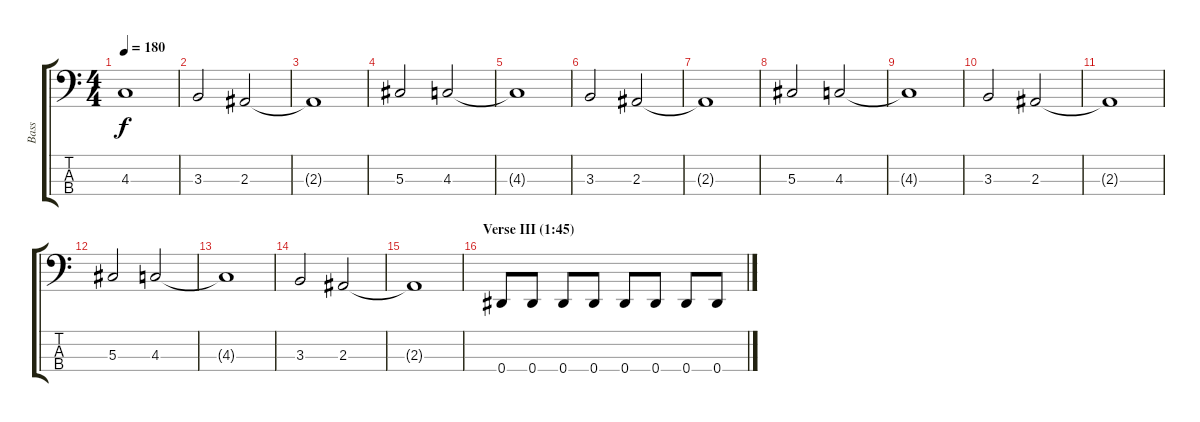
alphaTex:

\track ("Bass" "Bass") {instrument slapbass2}
\staff {score tabs}
\tuning (Gb2 Db2 Ab1 Eb1) {hide}
\ts (4 4)
\tempo 180
\clef f4
\ks c
4.3{t}.1{dy f} |
3.3.2 2.3.2 |
2.3{t}.1 |
5.3.2 4.3.2 |
4.3{t}.1 |
3.3.2 2.3.2 |
2.3{t}.1 |
5.3.2 4.3.2 |
4.3{t}.1 |
3.3.2 2.3.2 |
2.3{t}.1 |
5.3.2 4.3.2 |
4.3{t}.1 |
3.3.2 2.3.2 |
2.3{t}.1 |
\section ("" "Verse III (1:45)")
0.4.8 0.4.8 0.4.8 0.4.8 0.4.8 0.4.8 0.4.8 0.4.8
